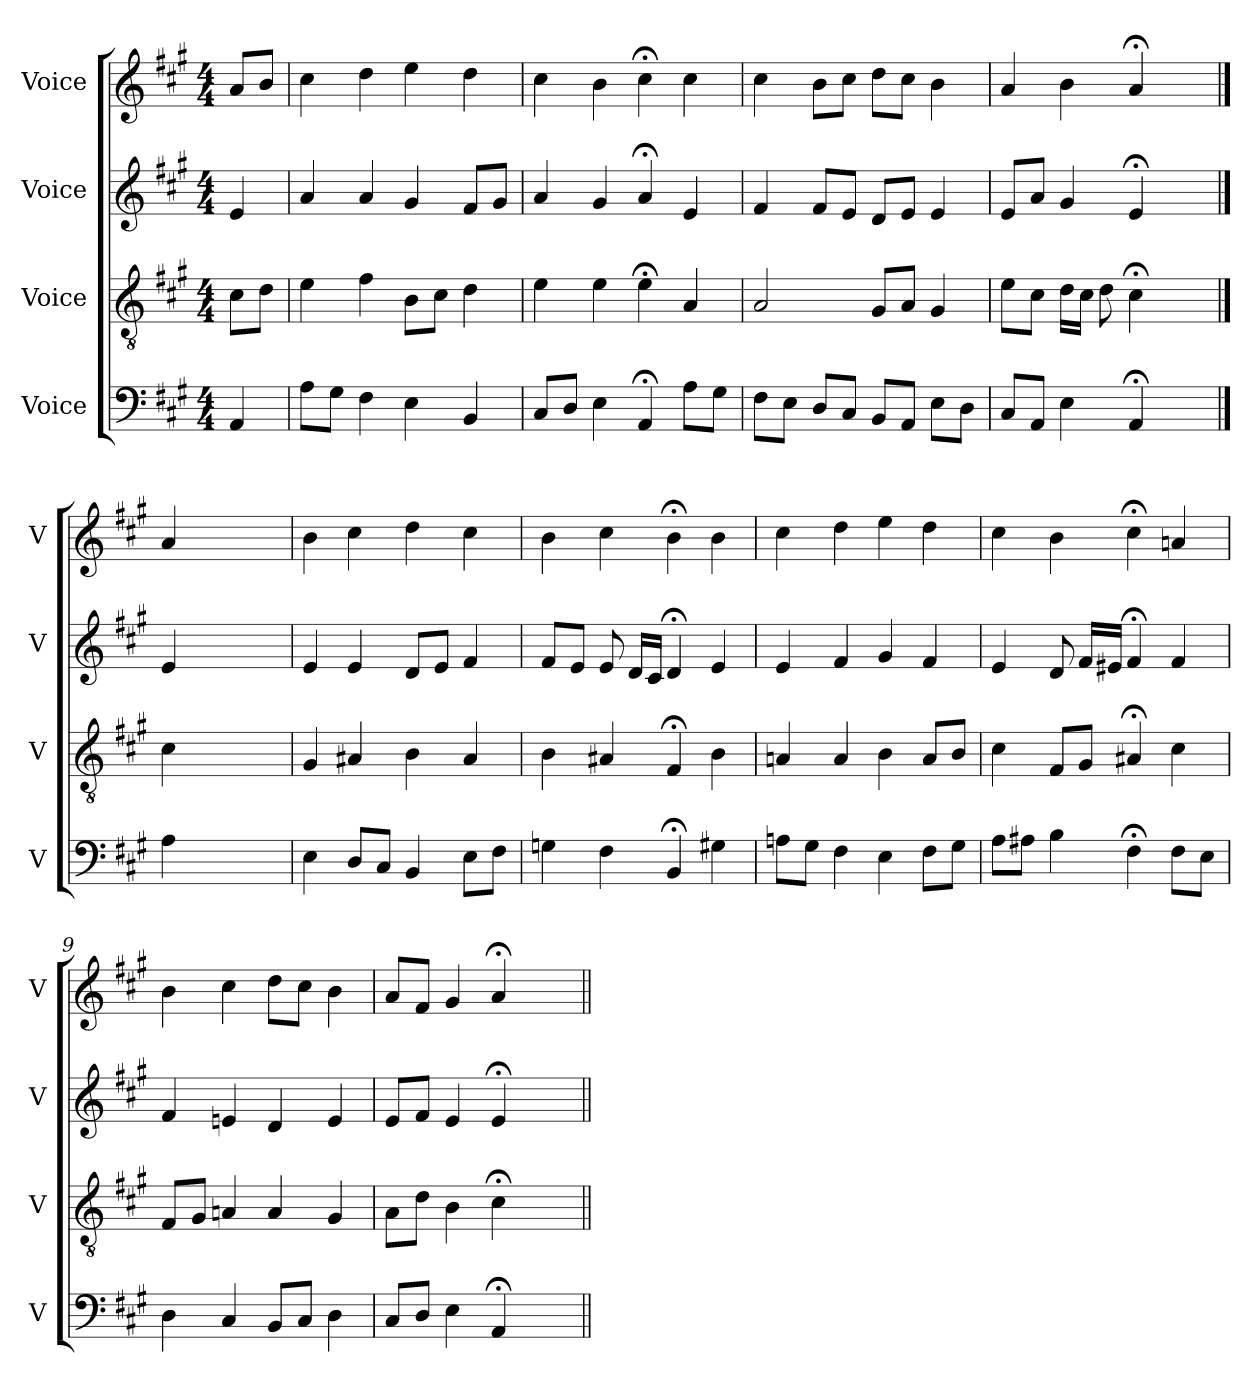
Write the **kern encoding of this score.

**kern	**kern	**kern	**kern
*part4	*part3	*part2	*part1
*staff4	*staff3	*staff2	*staff1
*I"Voice	*I"Voice	*I"Voice	*I"Voice
*I'V	*I'V	*I'V	*I'V
*clefF4	*clefGv2	*clefG2	*clefG2
*k[f#c#g#]	*k[f#c#g#]	*k[f#c#g#]	*k[f#c#g#]
*M4/4	*M4/4	*M4/4	*M4/4
*MM100	*MM100	*MM100	*MM100
=	=	=	=
4AA/	8c#\L	4e/	8a/L
.	8d\J	.	8b/J
=1	=1	=1	=1
8A\L	4e\	4a/	4cc#\
8G#\J	.	.	.
4F#\	4f#\	4a/	4dd\
4E\	8B\L	4g#/	4ee\
.	8c#\J	.	.
4BB/	4d\	8f#/L	4dd\
.	.	8g#/J	.
=2	=2	=2	=2
8C#/L	4e\	4a/	4cc#\
8D/J	.	.	.
4E\	4e\	4g#/	4b\
4AA;/	4e;\	4a;/	4cc#;\
8A\L	4A/	4e/	4cc#\
8G#\J	.	.	.
=3	=3	=3	=3
8F#\L	2A/	4f#/	4cc#\
8E\J	.	.	.
8D/L	.	8f#/L	8b\L
8C#/J	.	8e/J	8cc#\J
8BB/L	8G#/L	8d/L	8dd\L
8AA/J	8A/J	8e/J	8cc#\J
8E\L	4G#/	4e/	4b\
8D\J	.	.	.
=4	=4	=4	=4
8C#/L	8e\L	8e/L	4a/
8AA/J	8c#\J	8a/J	.
4E\	16d\LL	4g#/	4b\
.	16c#\JJ	.	.
.	8d\	.	.
4AA;/	4c#;\	4e;/	4a;/
4ryy	4ryy	4ryy	4ryy
!!LO:LB:g=z
==	==	==	==
4A\	4c#\	4e/	4a/
2.ryy	2.ryy	2.ryy	2.ryy
=5	=5	=5	=5
4E\	4G#/	4e/	4b\
8D/L	4A#X/	4e/	4cc#\
8C#/J	.	.	.
4BB/	4B\	8d/L	4dd\
.	.	8e/J	.
8E\L	4A#/	4f#/	4cc#\
8F#\J	.	.	.
=6	=6	=6	=6
4Gn\	4B\	8f#/L	4b\
.	.	8e/J	.
4F#\	4A#X/	8e/	4cc#\
.	.	16d/LL	.
.	.	16c#/JJ	.
4BB;/	4F#;/	4d;/	4b;\
4G#X\	4B\	4e/	4b\
=7	=7	=7	=7
8An\L	4An/	4e/	4cc#\
8G#\J	.	.	.
4F#\	4A/	4f#/	4dd\
4E\	4B\	4g#/	4ee\
8F#\L	8A/L	4f#/	4dd\
8G#\J	8B/J	.	.
!!LO:LB:g=z
=8	=8	=8	=8
8A\L	4c#\	4e/	4cc#\
8A#X\J	.	.	.
4B\	8F#/L	8d/	4b\
.	8G#/J	16f#/LL	.
.	.	16e#X/JJ	.
4F#;\	4A#X;/	4f#;/	4cc#;\
8F#\L	4c#\	4f#/	4an/
8E\J	.	.	.
=9	=9	=9	=9
4D\	8F#/L	4f#/	4b\
.	8G#/J	.	.
4C#/	4An/	4en/	4cc#\
8BB/L	4A/	4d/	8dd\L
8C#/J	.	.	8cc#\J
4D\	4G#/	4e/	4b\
=10	=10	=10	=10
8C#/L	8A\L	8e/L	8a/L
8D/J	8d\J	8f#/J	8f#/J
4E\	4B\	4e/	4g#/
4AA;/	4c#;\	4e;/	4a;/
4ryy	4ryy	4ryy	4ryy
=||	=||	=||	=||
*-	*-	*-	*-
